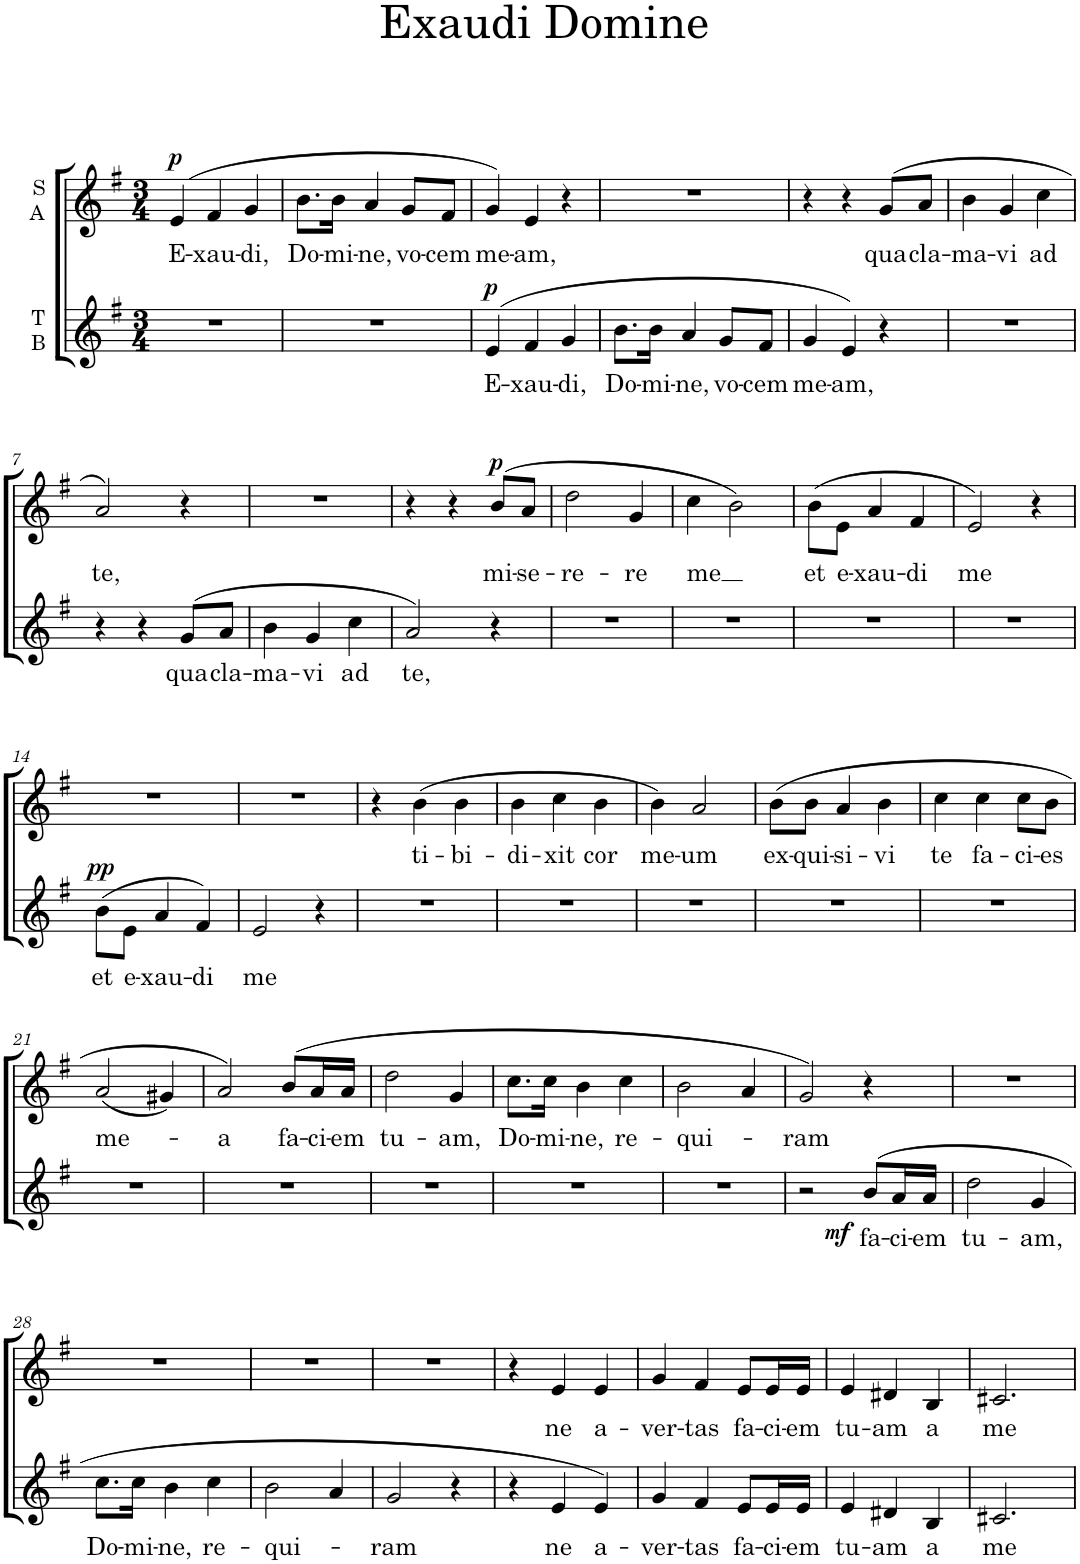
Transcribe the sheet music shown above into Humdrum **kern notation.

**kern	**text	**dynam	**kern	**text	**dynam
*part2	*part2	*part2	*part1	*part1	*part1
*staff2	*staff2	*staff2	*staff1	*staff1	*staff1
*I"T B	*	*	*I"S A	*	*
*clefG2	*	*	*clefG2	*	*
*k[f#]	*	*	*k[f#]	*	*
*M3/4	*	*	*M3/4	*	*
=1	=1	=1	=1	=1	=1
!	!	!	!	!LO:LY:b	!LO:DY:a
2.r	.	.	(4e/	E-	p
!	!	!	!	!LO:LY:b	!
.	.	.	4f#/	-xau-	.
!	!	!	!	!LO:LY:b	!
.	.	.	4g/	-di,	.
=2	=2	=2	=2	=2	=2
!	!	!	!	!LO:LY:b	!
2.r	.	.	8.b\L	Do-	.
!	!	!	!	!LO:LY:b	!
.	.	.	16b\Jk	-mi-	.
!	!	!	!	!LO:LY:b	!
.	.	.	4a/	-ne,	.
!	!	!	!	!LO:LY:b	!
.	.	.	8g/L	vo-	.
!	!	!	!	!LO:LY:b	!
.	.	.	8f#/J	-cem	.
=3	=3	=3	=3	=3	=3
!	!LO:LY:b	!LO:DY:a	!	!LO:LY:b	!
(4e/	E-	p	4g/)	me-	.
!	!LO:LY:b	!	!	!LO:LY:b	!
4f#/	-xau-	.	4e/	-am,	.
!	!LO:LY:b	!	!	!	!
4g/	-di,	.	4r	.	.
=4	=4	=4	=4	=4	=4
!	!LO:LY:b	!	!	!	!
8.b\L	Do-	.	2.r	.	.
!	!LO:LY:b	!	!	!	!
16b\Jk	-mi-	.	.	.	.
!	!LO:LY:b	!	!	!	!
4a/	-ne,	.	.	.	.
!	!LO:LY:b	!	!	!	!
8g/L	vo-	.	.	.	.
!	!LO:LY:b	!	!	!	!
8f#/J	-cem	.	.	.	.
=5	=5	=5	=5	=5	=5
!	!LO:LY:b	!	!	!	!
4g/	me-	.	4r	.	.
!	!LO:LY:b	!	!	!	!
4e/)	-am,	.	4r	.	.
!	!	!	!	!LO:LY:b	!
4r	.	.	(8g/L	qua	.
!	!	!	!	!LO:LY:b	!
.	.	.	8a/J	cla-	.
=6	=6	=6	=6	=6	=6
!	!	!	!	!LO:LY:b	!
2.r	.	.	4b\	-ma-	.
!	!	!	!	!LO:LY:b	!
.	.	.	4g/	-vi	.
!	!	!	!	!LO:LY:b	!
.	.	.	4cc\	ad	.
!!LO:LB:g=z
=7	=7	=7	=7	=7	=7
!	!	!	!	!LO:LY:b	!
4r	.	.	2a/)	te,	.
4r	.	.	.	.	.
!	!LO:LY:b	!	!	!	!
(8g/L	qua	.	4r	.	.
!	!LO:LY:b	!	!	!	!
8a/J	cla-	.	.	.	.
=8	=8	=8	=8	=8	=8
!	!LO:LY:b	!	!	!	!
4b\	-ma-	.	2.r	.	.
!	!LO:LY:b	!	!	!	!
4g/	-vi	.	.	.	.
!	!LO:LY:b	!	!	!	!
4cc\	ad	.	.	.	.
=9	=9	=9	=9	=9	=9
!	!LO:LY:b	!	!	!	!
2a/)	te,	.	4r	.	.
.	.	.	4r	.	.
!	!	!	!	!LO:LY:b	!LO:DY:a
4r	.	.	(8b/L	mi-	p
!	!	!	!	!LO:LY:b	!
.	.	.	8a/J	-se-	.
=10	=10	=10	=10	=10	=10
!	!	!	!	!LO:LY:b	!
2.r	.	.	2dd\	-re-	.
!	!	!	!	!LO:LY:b	!
.	.	.	4g/	-re	.
=11	=11	=11	=11	=11	=11
!	!	!	!	!LO:LY:b	!
2.r	.	.	4cc\	me	.
.	.	.	2b\)	.	.
=12	=12	=12	=12	=12	=12
!	!	!	!	!LO:LY:b	!
2.r	.	.	(8b\L	et	.
!	!	!	!	!LO:LY:b	!
.	.	.	8e\J	e-	.
!	!	!	!	!LO:LY:b	!
.	.	.	4a/	-xau-	.
!	!	!	!	!LO:LY:b	!
.	.	.	4f#/	-di	.
=13	=13	=13	=13	=13	=13
!	!	!	!	!LO:LY:b	!
2.r	.	.	2e/)	me	.
.	.	.	4r	.	.
!!LO:LB:g=z
=14	=14	=14	=14	=14	=14
!	!LO:LY:b	!LO:DY:a	!	!	!
(8b\L	et	pp	2.r	.	.
!	!LO:LY:b	!	!	!	!
8e\J	e-	.	.	.	.
!	!LO:LY:b	!	!	!	!
4a/	-xau-	.	.	.	.
!	!LO:LY:b	!	!	!	!
4f#/)	-di	.	.	.	.
=15	=15	=15	=15	=15	=15
!	!LO:LY:b	!	!	!	!
2e/	me	.	2.r	.	.
4r	.	.	.	.	.
=16	=16	=16	=16	=16	=16
2.r	.	.	4r	.	.
!	!	!	!	!LO:LY:b	!
.	.	.	(4b\	ti-	.
!	!	!	!	!LO:LY:b	!
.	.	.	4b\	-bi-	.
=17	=17	=17	=17	=17	=17
!	!	!	!	!LO:LY:b	!
2.r	.	.	4b\	-di-	.
!	!	!	!	!LO:LY:b	!
.	.	.	4cc\	-xit	.
!	!	!	!	!LO:LY:b	!
.	.	.	4b\	cor	.
=18	=18	=18	=18	=18	=18
!	!	!	!	!LO:LY:b	!
2.r	.	.	4b\)	me-	.
!	!	!	!	!LO:LY:b	!
.	.	.	2a/	-um	.
=19	=19	=19	=19	=19	=19
!	!	!	!	!LO:LY:b	!
2.r	.	.	(8b\L	ex-	.
!	!	!	!	!LO:LY:b	!
.	.	.	8b\J	-qui-	.
!	!	!	!	!LO:LY:b	!
.	.	.	4a/	-si-	.
!	!	!	!	!LO:LY:b	!
.	.	.	4b\	-vi	.
=20	=20	=20	=20	=20	=20
!	!	!	!	!LO:LY:b	!
2.r	.	.	4cc\	te	.
!	!	!	!	!LO:LY:b	!
.	.	.	4cc\	fa-	.
!	!	!	!	!LO:LY:b	!
.	.	.	8cc\L	-ci-	.
!	!	!	!	!LO:LY:b	!
.	.	.	8b\J	-es	.
!!LO:LB:g=z
=21	=21	=21	=21	=21	=21
!	!	!	!	!LO:LY:b	!
2.r	.	.	(2a/	me-	.
.	.	.	4g#X/)	.	.
=22	=22	=22	=22	=22	=22
!	!	!	!	!LO:LY:b	!
2.r	.	.	2a/)	-a	.
!	!	!	!	!LO:LY:b	!
.	.	.	(8b/L	fa-	.
!	!	!	!	!LO:LY:b	!
.	.	.	16a/L	-ci-	.
!	!	!	!	!LO:LY:b	!
.	.	.	16a/JJ	-em	.
=23	=23	=23	=23	=23	=23
!	!	!	!	!LO:LY:b	!
2.r	.	.	2dd\	tu-	.
!	!	!	!	!LO:LY:b	!
.	.	.	4g/	-am,	.
=24	=24	=24	=24	=24	=24
!	!	!	!	!LO:LY:b	!
2.r	.	.	8.cc\L	Do-	.
!	!	!	!	!LO:LY:b	!
.	.	.	16cc\Jk	-mi-	.
!	!	!	!	!LO:LY:b	!
.	.	.	4b\	-ne,	.
!	!	!	!	!LO:LY:b	!
.	.	.	4cc\	re-	.
=25	=25	=25	=25	=25	=25
!	!	!	!	!LO:LY:b	!
2.r	.	.	2b\	-qui-	.
.	.	.	4a/	.	.
=26	=26	=26	=26	=26	=26
!	!	!	!	!LO:LY:b	!
2r	.	.	2g/)	-ram	.
!	!LO:LY:b	!LO:DY:b	!	!	!
(8b/L	fa-	mf	4r	.	.
!	!LO:LY:b	!	!	!	!
16a/L	-ci-	.	.	.	.
!	!LO:LY:b	!	!	!	!
16a/JJ	-em	.	.	.	.
=27	=27	=27	=27	=27	=27
!	!LO:LY:b	!	!	!	!
2dd\	tu-	.	2.r	.	.
!	!LO:LY:b	!	!	!	!
4g/	-am,	.	.	.	.
!!LO:LB:g=z
=28	=28	=28	=28	=28	=28
!	!LO:LY:b	!	!	!	!
8.cc\L	Do-	.	2.r	.	.
!	!LO:LY:b	!	!	!	!
16cc\Jk	-mi-	.	.	.	.
!	!LO:LY:b	!	!	!	!
4b\	-ne,	.	.	.	.
!	!LO:LY:b	!	!	!	!
4cc\	re-	.	.	.	.
=29	=29	=29	=29	=29	=29
!	!LO:LY:b	!	!	!	!
2b\	-qui-	.	2.r	.	.
4a/	.	.	.	.	.
=30	=30	=30	=30	=30	=30
!	!LO:LY:b	!	!	!	!
2g/	-ram	.	2.r	.	.
4r	.	.	.	.	.
=31	=31	=31	=31	=31	=31
4r	.	.	4r	.	.
!	!LO:LY:b	!	!	!LO:LY:b	!
4e/	ne	.	4e/	ne	.
!	!LO:LY:b	!	!	!LO:LY:b	!
4e/)	a-	.	4e/	a-	.
=32	=32	=32	=32	=32	=32
!	!LO:LY:b	!	!	!LO:LY:b	!
4g/	-ver-	.	4g/	-ver-	.
!	!LO:LY:b	!	!	!LO:LY:b	!
4f#/	-tas	.	4f#/	-tas	.
!	!LO:LY:b	!	!	!LO:LY:b	!
8e/L	fa-	.	8e/L	fa-	.
!	!LO:LY:b	!	!	!LO:LY:b	!
16e/L	-ci-	.	16e/L	-ci-	.
!	!LO:LY:b	!	!	!LO:LY:b	!
16e/JJ	-em	.	16e/JJ	-em	.
=33	=33	=33	=33	=33	=33
!	!LO:LY:b	!	!	!LO:LY:b	!
4e/	tu-	.	4e/	tu-	.
!	!LO:LY:b	!	!	!LO:LY:b	!
4d#X/	-am	.	4d#X/	-am	.
!	!LO:LY:b	!	!	!LO:LY:b	!
4B/	a	.	4B/	a	.
=34	=34	=34	=34	=34	=34
!	!LO:LY:b	!	!	!LO:LY:b	!
2.c#X/	me	.	2.c#X/	me	.
=	=	=	=	=	=
*-	*-	*-	*-	*-	*-
